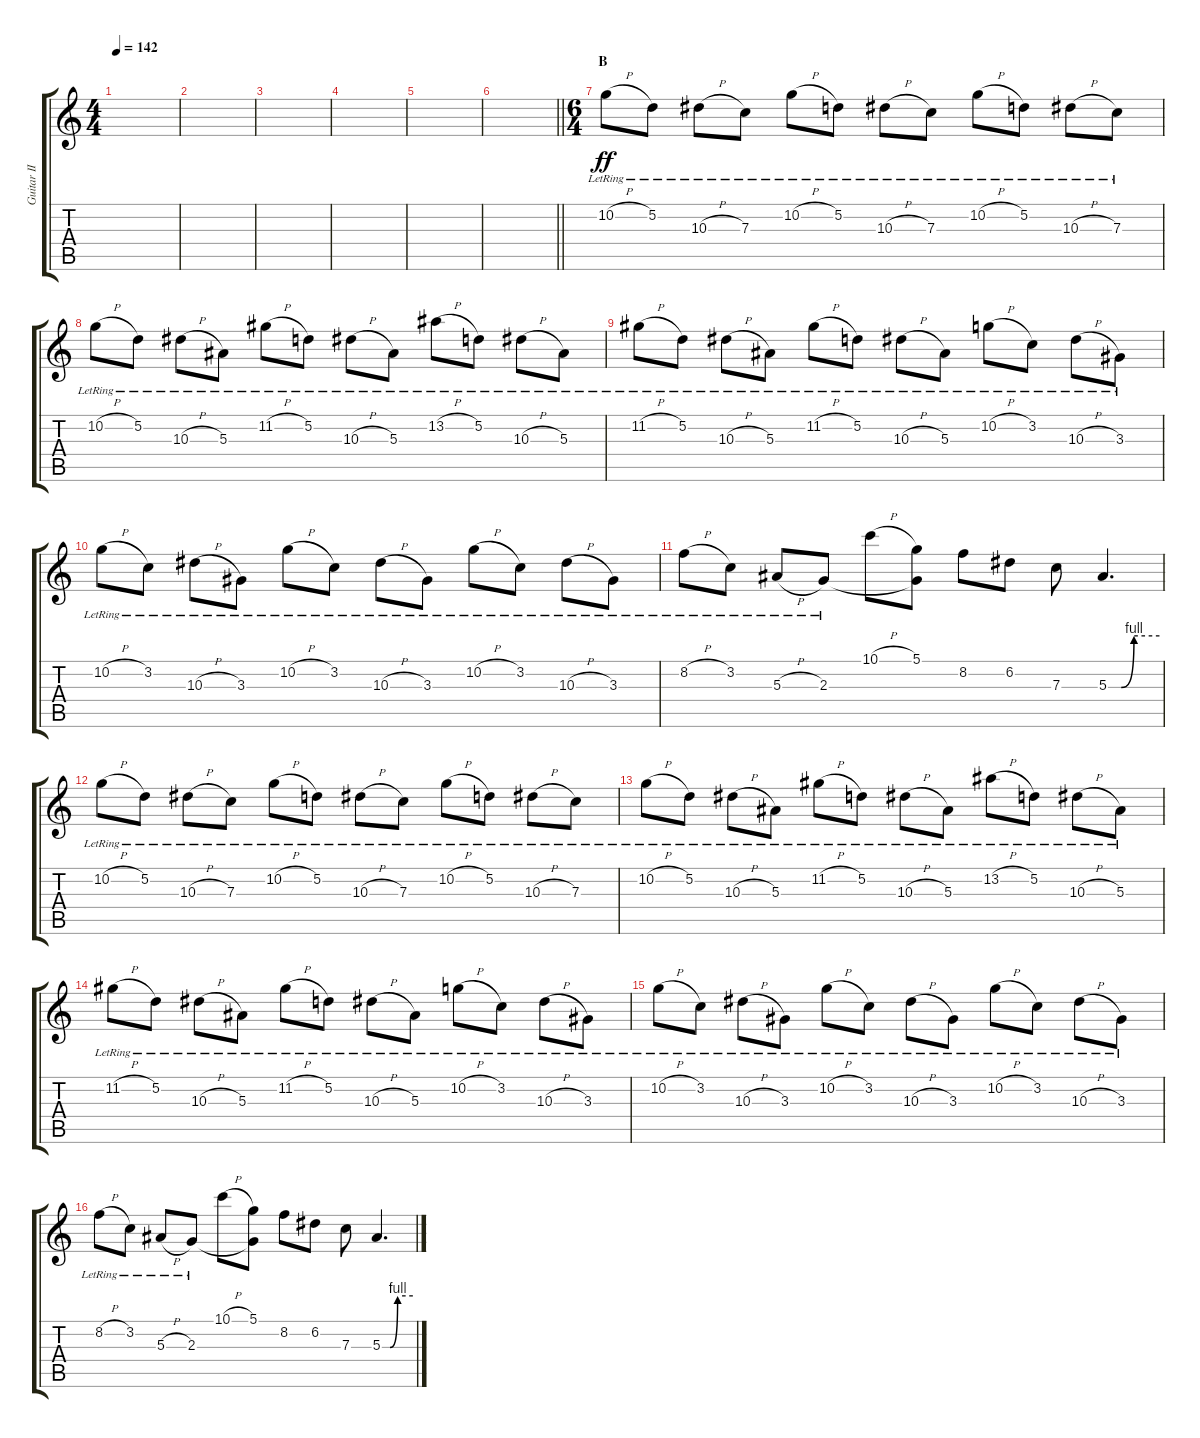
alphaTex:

\track ("Guitar II" "Guitar II") {instrument distortionguitar}
\staff {score tabs}
\tuning (D4 A3 F3 C3 G2 C2) {hide}
\ts (4 4)
\tempo 142
\clef g2
\ks c
|
|
|
|
|
\barLineRight lightlight
|
\ts (6 4)
\section ("" "B")
10.2{h lr}.8{dy ff} 5.2{lr}.8 10.3{h lr}.8 7.3{lr}.8 10.2{h lr}.8 5.2{lr}.8 10.3{h lr}.8 7.3{lr}.8 10.2{h lr}.8 5.2{lr}.8 10.3{h lr}.8 7.3{lr}.8 |
10.2{h lr}.8 5.2{lr}.8 10.3{h lr}.8 5.3{lr}.8 11.2{h lr}.8 5.2{lr}.8 10.3{h lr}.8 5.3{lr}.8 13.2{h lr}.8 5.2{lr}.8 10.3{h lr}.8 5.3{lr}.8 |
11.2{h lr}.8 5.2{lr}.8 10.3{h lr}.8 5.3{lr}.8 11.2{h lr}.8 5.2{lr}.8 10.3{h lr}.8 5.3{lr}.8 10.2{h lr}.8 3.2{lr}.8 10.3{h lr}.8 3.3{lr}.8 |
10.2{h lr}.8 3.2{lr}.8 10.3{h lr}.8 3.3{lr}.8 10.2{h lr}.8 3.2{lr}.8 10.3{h lr}.8 3.3{lr}.8 10.2{h lr}.8 3.2{lr}.8 10.3{h lr}.8 3.3{lr}.8 |
8.2{h lr}.8 3.2{lr}.8 5.3{h lr}.8 2.3{lr}.8 10.1{h}.8 (5.1 2.3{t}).8 8.2.8 6.2.8 7.3.8 5.3{be (custom 0 0 15 0 30 4 60 4)}.4{d} |
10.2{h lr}.8 5.2{lr}.8 10.3{h lr}.8 7.3{lr}.8 10.2{h lr}.8 5.2{lr}.8 10.3{h lr}.8 7.3{lr}.8 10.2{h lr}.8 5.2{lr}.8 10.3{h lr}.8 7.3{lr}.8 |
10.2{h lr}.8 5.2{lr}.8 10.3{h lr}.8 5.3{lr}.8 11.2{h lr}.8 5.2{lr}.8 10.3{h lr}.8 5.3{lr}.8 13.2{h lr}.8 5.2{lr}.8 10.3{h lr}.8 5.3{lr}.8 |
11.2{h lr}.8 5.2{lr}.8 10.3{h lr}.8 5.3{lr}.8 11.2{h lr}.8 5.2{lr}.8 10.3{h lr}.8 5.3{lr}.8 10.2{h lr}.8 3.2{lr}.8 10.3{h lr}.8 3.3{lr}.8 |
10.2{h lr}.8 3.2{lr}.8 10.3{h lr}.8 3.3{lr}.8 10.2{h lr}.8 3.2{lr}.8 10.3{h lr}.8 3.3{lr}.8 10.2{h lr}.8 3.2{lr}.8 10.3{h lr}.8 3.3{lr}.8 |
8.2{h lr}.8 3.2{lr}.8 5.3{h lr}.8 2.3{lr}.8 10.1{h}.8 (5.1 2.3{t}).8 8.2.8 6.2.8 7.3.8 5.3{be (custom 0 0 15 0 30 4 60 4)}.4{d}
